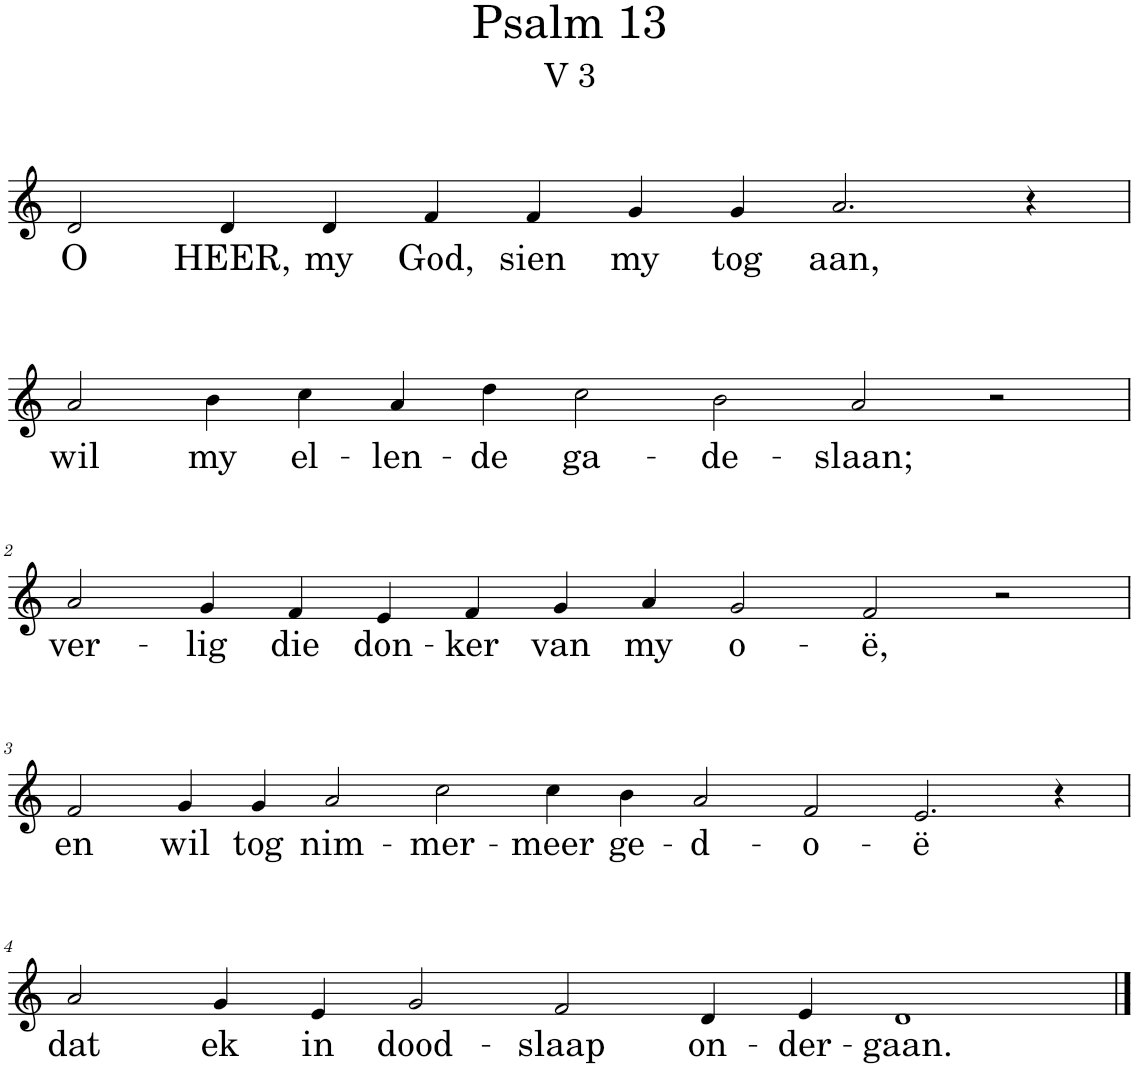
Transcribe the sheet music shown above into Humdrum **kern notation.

**kern	**text
*part1	*part1
*staff1	*staff1
*I"Pipe Organ	*
*I'Org.	*
*clefG2	*
*k[]	*
*M14/4	*
=	=
!	!LO:LY:b
2d/	O
!	!LO:LY:b
4d/	HEER,
!	!LO:LY:b
4d/	my
!	!LO:LY:b
4f/	God,
!	!LO:LY:b
4f/	sien
!	!LO:LY:b
4g/	my
!	!LO:LY:b
4g/	tog
!	!LO:LY:b
2.a/	aan,
4r	.
!!LO:LB:g=z
=1	=1
!	!LO:LY:b
2a/	wil
!	!LO:LY:b
4b\	my
!	!LO:LY:b
4cc\	el-
!	!LO:LY:b
4a/	-len-
!	!LO:LY:b
4dd\	-de
!	!LO:LY:b
2cc\	ga-
!	!LO:LY:b
2b\	-de-
!	!LO:LY:b
2a/	-slaan;
2r	.
!!LO:LB:g=z
=2	=2
!	!LO:LY:b
2a/	ver-
!	!LO:LY:b
4g/	-lig
!	!LO:LY:b
4f/	die
!	!LO:LY:b
4e/	don-
!	!LO:LY:b
4f/	-ker
!	!LO:LY:b
4g/	van
!	!LO:LY:b
4a/	my
!	!LO:LY:b
2g/	o-
!	!LO:LY:b
2f/	-ë,
2r	.
!!LO:LB:g=z
=3	=3
*M18/4	*
!	!LO:LY:b
2f/	en
!	!LO:LY:b
4g/	wil
!	!LO:LY:b
4g/	tog
!	!LO:LY:b
2a/	nim-
!	!LO:LY:b
2cc\	-mer-
!	!LO:LY:b
4cc\	-meer
!	!LO:LY:b
4b\	ge-
!	!LO:LY:b
2a/	-d-
!	!LO:LY:b
2f/	-o-
!	!LO:LY:b
2.e/	-ë
4r	.
!!LO:LB:g=z
=4	=4
*M14/4	*
!	!LO:LY:b
2a/	dat
!	!LO:LY:b
4g/	ek
!	!LO:LY:b
4e/	in
!	!LO:LY:b
2g/	dood-
!	!LO:LY:b
2f/	-slaap
!	!LO:LY:b
4d/	on-
!	!LO:LY:b
4e/	-der-
!	!LO:LY:b
1d	-gaan.
==	==
*-	*-
